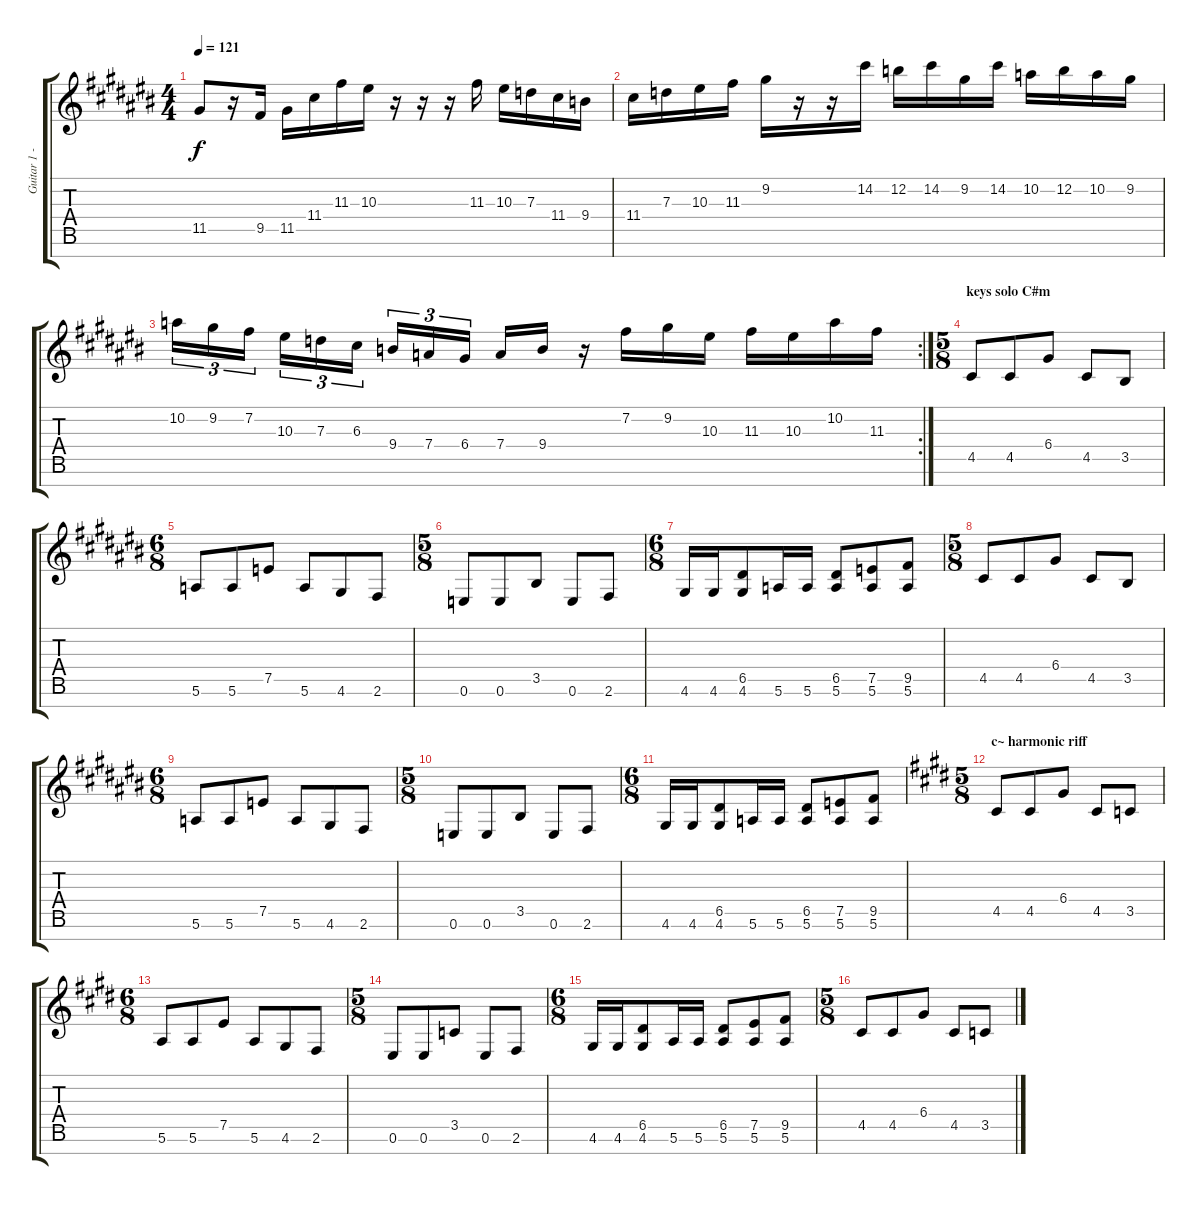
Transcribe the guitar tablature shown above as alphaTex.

\track ("Guitar 1 - Main Guitar" "Guitar 1 -") {instrument acousticguitarsteel}
\staff {score tabs}
\tuning (E4 B3 G3 D3 A2 E2 B1) {hide}
\ts (4 4)
\tempo 121
\clef g2
\ks c#
11.5.8{dy f} r.16 9.5.16 11.5.16 11.4.16 11.3.16 10.3.16 r.16 r.16 r.16 11.3.16 10.3.16 7.3.16 11.4.16 9.4.16 |
11.4.16 7.3.16 10.3.16 11.3.16 9.2.16 r.16 r.16 14.2.16 12.2.16 14.2.16 9.2.16 14.2.16 10.2.16 12.2.16 10.2.16 9.2.16 |
\rc 2
10.2.16{tu (3 2)} 9.2.16{tu (3 2)} 7.2.16{tu (3 2)} 10.3.16{tu (3 2)} 7.3.16{tu (3 2)} 6.3.16{tu (3 2)} 9.4.16{tu (3 2)} 7.4.16{tu (3 2)} 6.4.16{tu (3 2)} 7.4.16 9.4.16 r.16 7.2.16 9.2.16 10.3.16 11.3.16 10.3.16 10.2.16 11.3.16 |
\ts (5 8)
\section ("" "keys solo C#m")
4.5.8{volume 13 instrument distortionguitar} 4.5.8 6.4.8 4.5.8 3.5.8 |
\ts (6 8)
5.6.8 5.6.8 7.5.8 5.6.8 4.6.8 2.6.8 |
\ts (5 8)
0.6.8{volume 13 instrument distortionguitar} 0.6.8 3.5.8 0.6.8 2.6.8 |
\ts (6 8)
4.6.16 4.6.16 (6.5 4.6).8 5.6.16 5.6.16 (6.5 5.6).8 (7.5 5.6).8 (9.5 5.6).8 |
\ts (5 8)
4.5.8{volume 13 instrument distortionguitar} 4.5.8 6.4.8 4.5.8 3.5.8 |
\ts (6 8)
5.6.8 5.6.8 7.5.8 5.6.8 4.6.8 2.6.8 |
\ts (5 8)
0.6.8{volume 13 instrument distortionguitar} 0.6.8 3.5.8 0.6.8 2.6.8 |
\ts (6 8)
4.6.16 4.6.16 (6.5 4.6).8 5.6.16 5.6.16 (6.5 5.6).8 (7.5 5.6).8 (9.5 5.6).8 |
\ts (5 8)
\section ("" "c~ harmonic riff")
\ks c#minor
4.5.8{volume 13 instrument distortionguitar} 4.5.8 6.4.8 4.5.8 3.5.8 |
\ts (6 8)
5.6.8 5.6.8 7.5.8 5.6.8 4.6.8 2.6.8 |
\ts (5 8)
0.6.8{volume 13 instrument distortionguitar} 0.6.8 3.5.8 0.6.8 2.6.8 |
\ts (6 8)
4.6.16 4.6.16 (6.5 4.6).8 5.6.16 5.6.16 (6.5 5.6).8 (7.5 5.6).8 (9.5 5.6).8 |
\ts (5 8)
4.5.8{volume 13 instrument distortionguitar} 4.5.8 6.4.8 4.5.8 3.5.8
